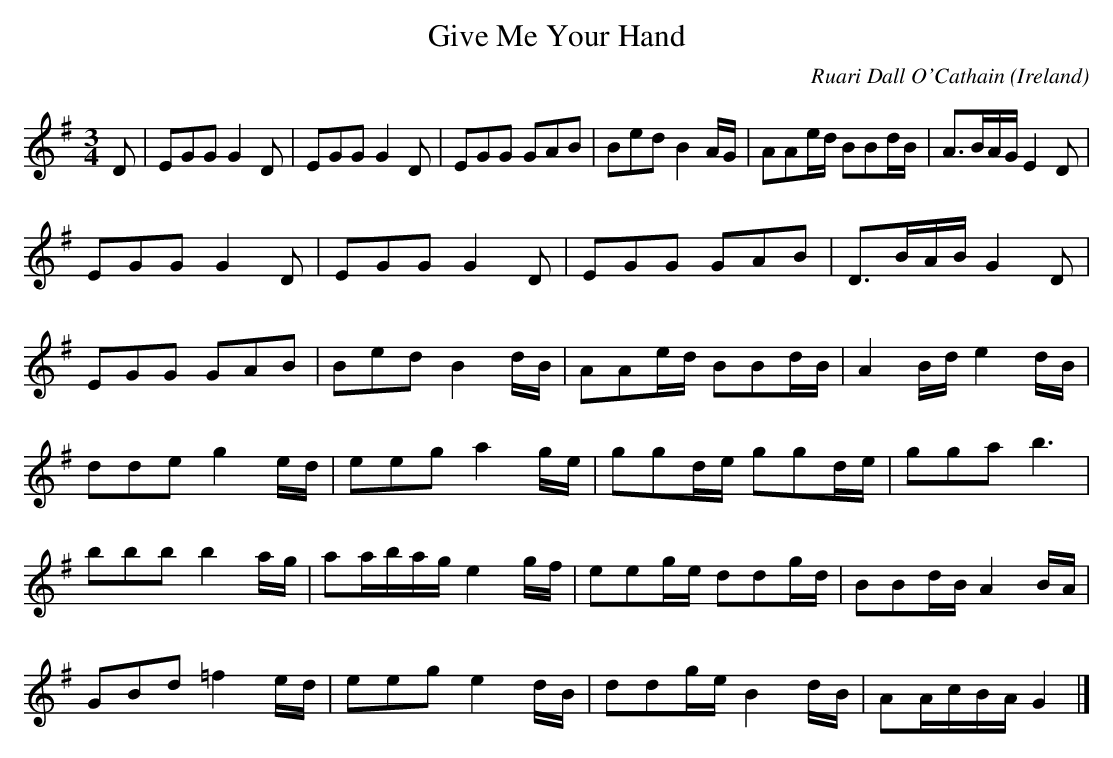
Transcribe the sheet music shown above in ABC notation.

X:1
T:Give Me Your Hand
O:Ireland
M:3/4
C:Ruari Dall O'Cathain
K:G
D|\
EGG G2D|EGG G2D|\
EGG GAB|Bed B2A/G/|\
AAe/d/ BBd/B/|A>BA/G/ E2D|
EGG G2D|EGG G2D|\
EGG GAB|D>BA/B/ G2D|
EGG GAB|Bed B2d/B/|\
AAe/d/ BBd/B/|A2B/d/ e2d/B/|
dde g2e/d/|eeg a2g/e/|\
ggd/e/ ggd/e/|gga b3|
bbb b2a/g/|aa/b/a/g/ e2g/f/|\
eeg/e/ ddg/d/|BBd/B/A2B/A/|
GBd =f2e/d/|eeg e2d/B/|\
ddg/e/ B2d/B/|AA/c/B/A/ G2|]
